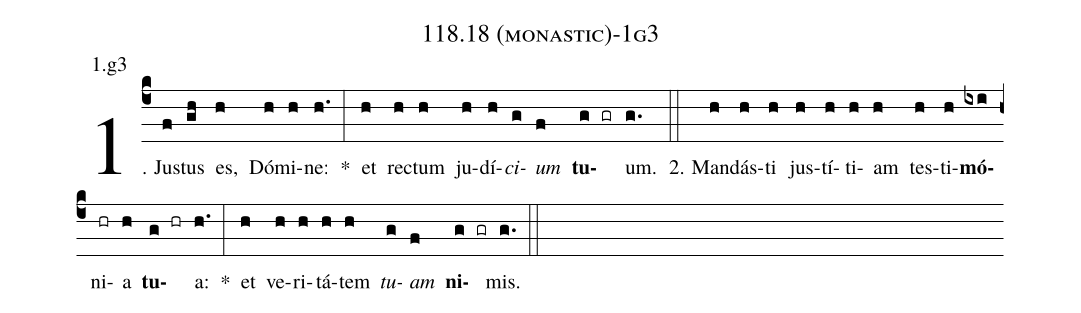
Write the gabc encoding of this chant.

name: 118.18 (monastic)-1g3;
annotation: 1.g3;
%%
(c4)1. Jus(f)tus(gh) es,(h) Dó(h)mi(h)ne:(h.) *(:) et(h) rec(h)tum(h) ju(h)dí(h)<i>ci</i>(g)<i>um</i>(f) <b>tu</b>(g gr)um.(g.) (::)
2. Man(h)dás(h)ti(h) jus(h)tí(h)ti(h)am(h) tes(h)ti(h)<b>mó</b>(ixi)ni(hr)a(h) <b>tu</b>(g hr)a:(h.) *(:) et(h) ve(h)ri(h)tá(h)tem(h) <i>tu</i>(g)<i>am</i>(f) <b>ni</b>(g gr)mis.(g.) (::)
